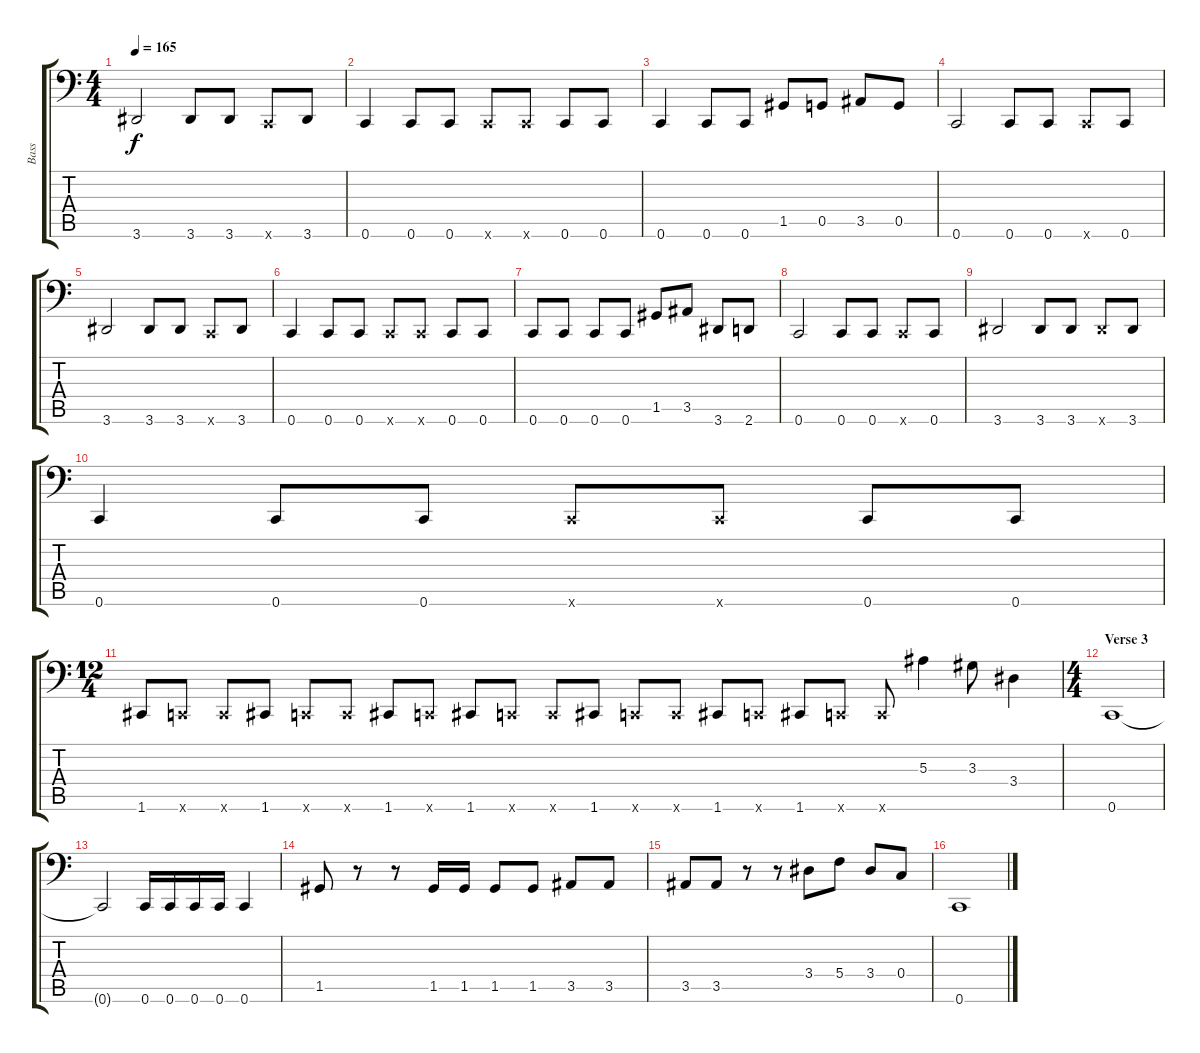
\track ("Bass" "Bass") {instrument electricbassfinger}
\staff {score tabs}
\tuning (D3 A2 F2 C2 G1 C1) {hide}
\ts (4 4)
\tempo 165
\clef f4
\ks c
3.6.2{dy f} 3.6.8 3.6.8 0.6{x}.8 3.6.8 |
0.6.4 0.6.8 0.6.8 0.6{x}.8 0.6{x}.8 0.6.8 0.6.8 |
0.6.4 0.6.8 0.6.8 1.5.8 0.5.8 3.5.8 0.5.8 |
0.6.2 0.6.8 0.6.8 0.6{x}.8 0.6.8 |
3.6.2 3.6.8 3.6.8 0.6{x}.8 3.6.8 |
0.6.4 0.6.8 0.6.8 0.6{x}.8 0.6{x}.8 0.6.8 0.6.8 |
0.6.8 0.6.8 0.6.8 0.6.8 1.5.8 3.5.8 3.6.8 2.6.8 |
0.6.2 0.6.8 0.6.8 0.6{x}.8 0.6.8 |
3.6.2 3.6.8 3.6.8 3.6{x}.8 3.6.8 |
0.6.4 0.6.8 0.6.8 0.6{x}.8 0.6{x}.8 0.6.8 0.6.8 |
\ts (12 4)
1.6.8 0.6{x}.8 0.6{x}.8 1.6.8 0.6{x}.8 0.6{x}.8 1.6.8 0.6{x}.8 1.6.8 0.6{x}.8 0.6{x}.8 1.6.8 0.6{x}.8 0.6{x}.8 1.6.8 0.6{x}.8 1.6.8 0.6{x}.8 0.6{x}.8 5.3.4 3.3.8 3.4.4 |
\ts (4 4)
\section ("" "Verse 3")
0.6.1 |
0.6{t}.2 0.6.16{instrument slapbass1} 0.6.16 0.6.16 0.6.16 0.6.4 |
1.5.8{instrument electricbassfinger} r.8 r.8 1.5.16 1.5.16 1.5.8 1.5.8 3.5.8 3.5.8 |
3.5.8 3.5.8 r.8 r.8 3.4.8 5.4.8 3.4.8 0.4.8 |
0.6.1
